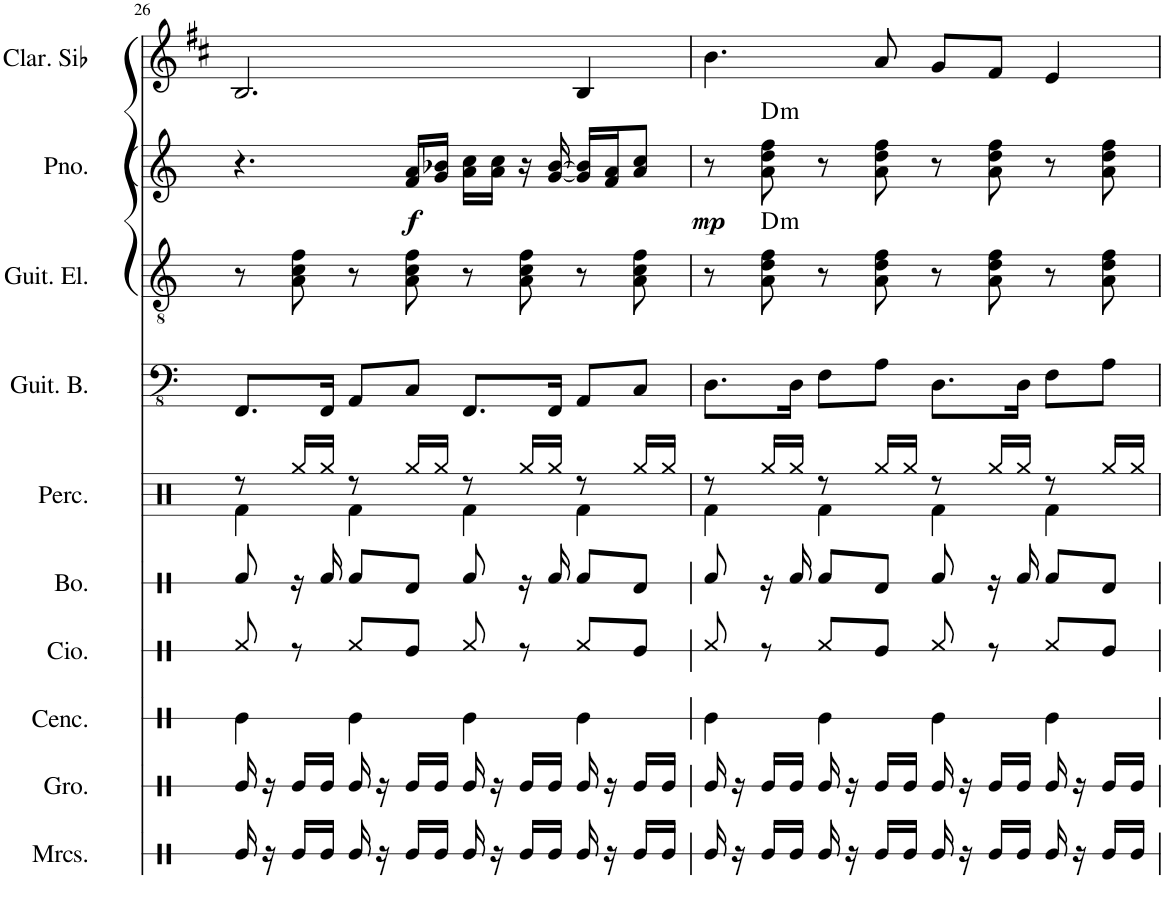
**kern	**kern	**kern	**kern	**kern	**kern	**kern	**kern	**harte	**kern	**dynam	**harte	**kern
*part10	*part9	*part8	*part7	*part6	*part5	*part4	*part3	*part3	*part2	*part2	*part2	*part1
*staff10	*staff9	*staff8	*staff7	*staff6	*staff5	*staff4	*staff3	*	*staff2	*staff2	*	*staff1
*I"Maracas	*I"Güiro	*I"Cencerro	*I"Congas	*I"Bongos	*I"Set de percusión	*I"Bajo eléctrico	*I"Guitarra eléctrica	*	*I"Piano	*	*	*I"Clarinette en Sib
*I'Mrcs.	*I'Gro.	*I'Cenc.	*	*I'Bo.	*I'Perc.	*	*I'Guit. El.	*	*I'Pno.	*	*	*I'Clar. Sib
!!LO:PB:g=z
*clefX	*clefX	*clefX	*clefX	*clefX	*clefX	*clefFv4	*clefGv2	*	*clefG2	*	*	*clefG2
*	*	*	*	*	*	*	*	*	*	*	*	*Trd1c2
*k[]	*k[]	*k[]	*k[]	*k[]	*k[]	*k[]	*k[]	*	*k[]	*	*	*k[f#c#]
*M4/4	*M4/4	*M4/4	*M4/4	*M4/4	*M4/4	*M4/4	*M4/4	*	*M4/4	*	*	*M4/4
=26	=26	=26	=26	=26	=26	=26	=26	=26	=26	=26	=26	=26
*	*	*	*	*	*^	*	*	*	*	*	*	*
16Re/	16Re/	4Re\	8Rf/	8Rf/	8r	4Rf\	8.FFF/L	8r	.	4.r	.	.	2.B/
16r	16r	.	.	.	.	.	.	.	.	.	.	.	.
16Re/LL	16Re/LL	.	8r	16r	16Rgg/LL	.	.	8A\ 8c\ 8f\	.	.	.	.	.
16Re/JJ	16Re/JJ	.	.	16Rf/	16Rgg/JJ	.	16FFF/Jk	.	.	.	.	.	.
16Re/	16Re/	4Re\	8Rf/L	8Rf/L	8r	4Rf\	8AAA/L	8r	.	.	.	.	.
16r	16r	.	.	.	.	.	.	.	.	.	.	.	.
!	!	!	!	!	!	!	!	!	!	!	!LO:DY:b	!	!
16Re/LL	16Re/LL	.	8Re/J	8Rd/J	16Rgg/LL	.	8CC/J	8A\ 8c\ 8f\	.	16f/ 16a/LL	f	.	.
16Re/JJ	16Re/JJ	.	.	.	16Rgg/JJ	.	.	.	.	16g/ 16b-X/JJ	.	.	.
16Re/	16Re/	4Re\	8Rf/	8Rf/	8r	4Rf\	8.FFF/L	8r	.	16a\ 16cc\LL	.	.	.
16r	16r	.	.	.	.	.	.	.	.	16a\ 16cc\JJ	.	.	.
16Re/LL	16Re/LL	.	8r	16r	16Rgg/LL	.	.	8A\ 8c\ 8f\	.	16r	.	.	.
16Re/JJ	16Re/JJ	.	.	16Rf/	16Rgg/JJ	.	16FFF/Jk	.	.	[16g/ [16b-/	.	.	.
16Re/	16Re/	4Re\	8Rf/L	8Rf/L	8r	4Rf\	8AAA/L	8r	.	16g/] 16b-/]LL	.	.	4B/
16r	16r	.	.	.	.	.	.	.	.	16f/ 16a/J	.	.	.
16Re/LL	16Re/LL	.	8Re/J	8Rd/J	16Rgg/LL	.	8CC/J	8A\ 8c\ 8f\	.	8a/ 8cc/J	.	.	.
16Re/JJ	16Re/JJ	.	.	.	16Rgg/JJ	.	.	.	.	.	.	.	.
=27	=27	=27	=27	=27	=27	=27	=27	=27	=27	=27	=27	=27	=27
!	!	!	!	!	!	!	!	!	!	!	!LO:DY:b	!	!
16Re/	16Re/	4Re\	8Rf/	8Rf/	8r	4Rf\	8.DD\L	8r	.	8r	mp	.	4.b\
16r	16r	.	.	.	.	.	.	.	.	.	.	.	.
!	!	!	!	!	!	!	!	!	!LO:H:kt=m	!	!	!LO:H:kt=m	!
16Re/LL	16Re/LL	.	8r	16r	16Rgg/LL	.	.	8A\ 8d\ 8f\	D:min	8a\ 8dd\ 8ff\	.	D:min	.
16Re/JJ	16Re/JJ	.	.	16Rf/	16Rgg/JJ	.	16DD\Jk	.	.	.	.	.	.
16Re/	16Re/	4Re\	8Rf/L	8Rf/L	8r	4Rf\	8FF\L	8r	.	8r	.	.	.
16r	16r	.	.	.	.	.	.	.	.	.	.	.	.
16Re/LL	16Re/LL	.	8Re/J	8Rd/J	16Rgg/LL	.	8AA\J	8A\ 8d\ 8f\	.	8a\ 8dd\ 8ff\	.	.	8a/
16Re/JJ	16Re/JJ	.	.	.	16Rgg/JJ	.	.	.	.	.	.	.	.
16Re/	16Re/	4Re\	8Rf/	8Rf/	8r	4Rf\	8.DD\L	8r	.	8r	.	.	8g/L
16r	16r	.	.	.	.	.	.	.	.	.	.	.	.
16Re/LL	16Re/LL	.	8r	16r	16Rgg/LL	.	.	8A\ 8d\ 8f\	.	8a\ 8dd\ 8ff\	.	.	8f#/J
16Re/JJ	16Re/JJ	.	.	16Rf/	16Rgg/JJ	.	16DD\Jk	.	.	.	.	.	.
16Re/	16Re/	4Re\	8Rf/L	8Rf/L	8r	4Rf\	8FF\L	8r	.	8r	.	.	4e/
16r	16r	.	.	.	.	.	.	.	.	.	.	.	.
16Re/LL	16Re/LL	.	8Re/J	8Rd/J	16Rgg/LL	.	8AA\J	8A\ 8d\ 8f\	.	8a\ 8dd\ 8ff\	.	.	.
16Re/JJ	16Re/JJ	.	.	.	16Rgg/JJ	.	.	.	.	.	.	.	.
*	*	*	*	*	*v	*v	*	*	*	*	*	*	*
=	=	=	=	=	=	=	=	=	=	=	=	=
*-	*-	*-	*-	*-	*-	*-	*-	*-	*-	*-	*-	*-
